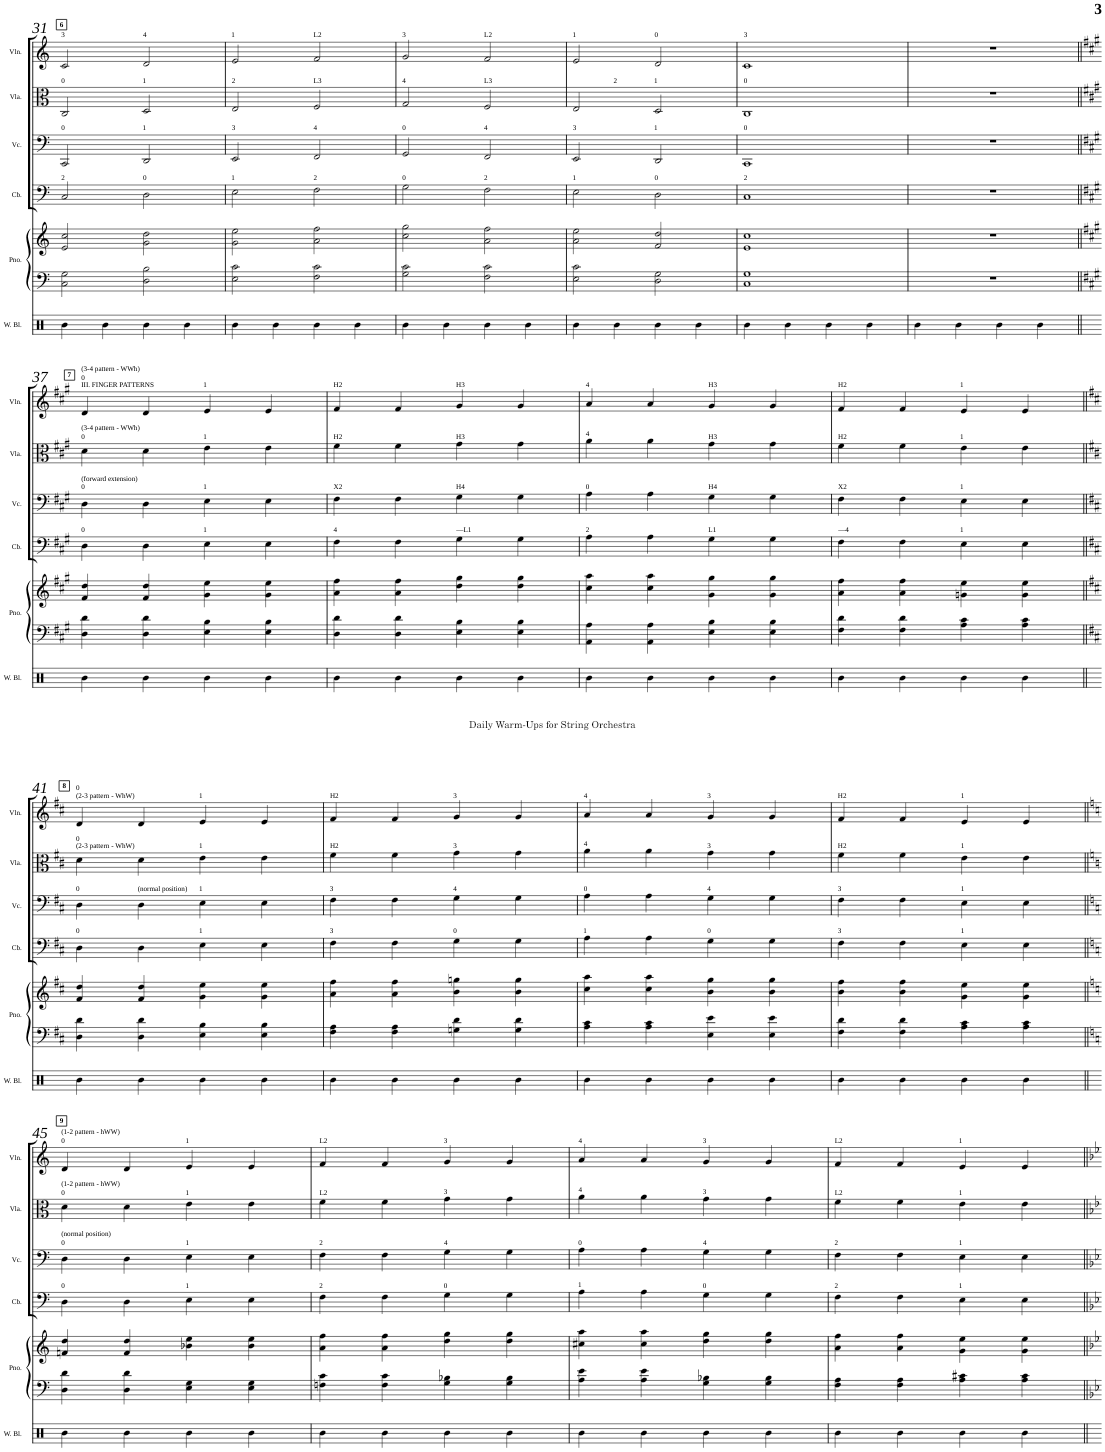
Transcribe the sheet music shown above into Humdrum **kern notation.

**kern	**kern	**kern	**kern	**kern	**kern	**kern
*part6	*part5	*part5	*part4	*part3	*part2	*part1
*staff7	*staff6	*staff5	*staff4	*staff3	*staff2	*staff1
*I"Wood Blocks	*I"Piano	*	*I"Contrabass	*I"Violoncello	*I"Viola	*I"Violin
*I'W. Bl.	*I'Pno.	*	*I'Cb.	*I'Vc.	*I'Vla.	*I'Vln.
!!LO:PB:g=z
*clefX	*clefF4	*clefG2	*clefF4	*clefF4	*clefC3	*clefG2
*	*	*	*Trd7c12	*	*	*
*k[]	*k[]	*k[]	*k[]	*k[]	*k[]	*k[]
*C:	*C:	*C:	*C:	*C:	*C:	*C:
*M4/4	*M4/4	*M4/4	*M4/4	*M4/4	*M4/4	*M4/4
!!LO:REH:place=s1:a:B:cj:t=6
=31	=31	=31	=31	=31	=31	=31
!	!	!	!	!	!	!LO:TX:a:t=3
!	!	!	!	!	!LO:TX:a:t=0	!
!	!	!	!	!LO:TX:a:t=0	!	!
!	!	!	!LO:TX:a:t=2	!	!	!
4R\	2C\ 2G\	2e/ 2cc/	2C/	2CC/	2C/	2c/
4R\	.	.	.	.	.	.
!	!	!	!	!	!	!LO:TX:a:t=4
!	!	!	!	!	!LO:TX:a:t=1	!
!	!	!	!	!LO:TX:a:t=1	!	!
!	!	!	!LO:TX:a:t=0	!	!	!
4R\	2D\ 2B\	2g\ 2dd\	2D\	2DD/	2D/	2d/
4R\	.	.	.	.	.	.
=32	=32	=32	=32	=32	=32	=32
!	!	!	!	!	!	!LO:TX:a:t=1
!	!	!	!	!	!LO:TX:a:t=2	!
!	!	!	!	!LO:TX:a:t=3	!	!
!	!	!	!LO:TX:a:t=1	!	!	!
4R\	2E\ 2c\	2g\ 2ee\	2E\	2EE/	2E/	2e/
4R\	.	.	.	.	.	.
!	!	!	!	!	!	!LO:TX:a:t=L2
!	!	!	!	!	!LO:TX:a:t=L3	!
!	!	!	!	!LO:TX:a:t=4	!	!
!	!	!	!LO:TX:a:t=2	!	!	!
4R\	2F\ 2c\	2a\ 2ff\	2F\	2FF/	2F/	2f/
4R\	.	.	.	.	.	.
=33	=33	=33	=33	=33	=33	=33
!	!	!	!	!	!	!LO:TX:a:t=3
!	!	!	!	!	!LO:TX:a:t=4	!
!	!	!	!	!LO:TX:a:t=0	!	!
!	!	!	!LO:TX:a:t=0	!	!	!
4R\	2G\ 2c\	2cc\ 2gg\	2G\	2GG/	2G/	2g/
4R\	.	.	.	.	.	.
!	!	!	!	!	!	!LO:TX:a:t=L2
!	!	!	!	!	!LO:TX:a:t=L3	!
!	!	!	!	!LO:TX:a:t=4	!	!
!	!	!	!LO:TX:a:t=2	!	!	!
4R\	2F\ 2c\	2a\ 2ff\	2F\	2FF/	2F/	2f/
4R\	.	.	.	.	.	.
=34	=34	=34	=34	=34	=34	=34
!	!	!	!	!	!	!LO:TX:a:t=1
!	!	!	!	!LO:TX:a:t=3	!	!
!	!	!	!LO:TX:a:t=1	!	!	!
*	*	*	*	*	*^	*
4R\	2E\ 2c\	2a\ 2ee\	2E\	2EE/	2E/	4ryy	2e/
!	!	!	!	!	!	!LO:TX:a:t=2	!
4R\	.	.	.	.	.	2.ryy	.
!	!	!	!	!	!	!	!LO:TX:a:t=0
!	!	!	!	!	!LO:TX:a:t=1	!	!
!	!	!	!	!LO:TX:a:t=1	!	!	!
!	!	!	!LO:TX:a:t=0	!	!	!	!
4R\	2D\ 2G\	2f/ 2dd/	2D\	2DD/	2D/	.	2d/
4R\	.	.	.	.	.	.	.
=35	=35	=35	=35	=35	=35	=35	=35
!	!	!	!	!	!	!	!LO:TX:a:t=3
!	!	!	!	!	!LO:TX:a:t=0	!	!
!	!	!	!	!LO:TX:a:t=0	!	!	!
!	!	!	!LO:TX:a:t=2	!	!	!	!
*	*	*	*	*	*v	*v	*
4R\	1C 1G	1e 1cc	1C	1CC	1C	1c
4R\	.	.	.	.	.	.
4R\	.	.	.	.	.	.
4R\	.	.	.	.	.	.
=36	=36	=36	=36	=36	=36	=36
4R\	1r	1r	1r	1r	1r	1r
4R\	.	.	.	.	.	.
4R\	.	.	.	.	.	.
4R\	.	.	.	.	.	.
!!LO:LB:g=z
!!LO:REH:place=s1:a:B:cj:t=7
=37||	=37||	=37||	=37||	=37||	=37||	=37||
*k[f#c#g#]	*k[f#c#g#]	*k[f#c#g#]	*k[f#c#g#]	*k[f#c#g#]	*k[f#c#g#]	*k[f#c#g#]
*A:	*A:	*A:	*A:	*A:	*A:	*A:
!	!	!	!	!	!	!LO:TX:a:t=III. FINGER PATTERNS
!	!	!	!	!	!	!LO:TX:a:t=0
!	!	!	!	!	!	!LO:TX:a:t=(3-4 pattern - WWh)
!	!	!	!	!	!LO:TX:a:t=0	!
!	!	!	!	!	!LO:TX:a:t=(3-4 pattern - WWh)	!
!	!	!	!	!LO:TX:a:t=0	!	!
!	!	!	!	!LO:TX:a:t=(forward extension)	!	!
!	!	!	!LO:TX:a:t=0	!	!	!
4R\	4D\ 4d\	4f#/ 4dd/	4D\	4D\	4d\	4d/
4R\	4D\ 4d\	4f#/ 4dd/	4D\	4D\	4d\	4d/
!	!	!	!	!	!	!LO:TX:a:t=1
!	!	!	!	!	!LO:TX:a:t=1	!
!	!	!	!	!LO:TX:a:t=1	!	!
!	!	!	!LO:TX:a:t=1	!	!	!
4R\	4E\ 4B\	4g#\ 4ee\	4E\	4E\	4e\	4e/
4R\	4E\ 4B\	4g#\ 4ee\	4E\	4E\	4e\	4e/
=38	=38	=38	=38	=38	=38	=38
!	!	!	!	!	!	!LO:TX:a:t=H2
!	!	!	!	!	!LO:TX:a:t=H2	!
!	!	!	!	!LO:TX:a:t=X2	!	!
!	!	!	!LO:TX:a:t=4	!	!	!
4R\	4D\ 4d\	4a\ 4ff#\	4F#\	4F#\	4f#\	4f#/
4R\	4D\ 4d\	4a\ 4ff#\	4F#\	4F#\	4f#\	4f#/
!	!	!	!	!	!	!LO:TX:a:t=H3
!	!	!	!	!	!LO:TX:a:t=H3	!
!	!	!	!	!LO:TX:a:t=H4	!	!
!	!	!	!LO:TX:a:t=—L1	!	!	!
4R\	4E\ 4B\	4dd\ 4gg#\	4G#\	4G#\	4g#\	4g#/
4R\	4E\ 4B\	4dd\ 4gg#\	4G#\	4G#\	4g#\	4g#/
=39	=39	=39	=39	=39	=39	=39
!	!	!	!	!	!	!LO:TX:a:t=4
!	!	!	!	!	!LO:TX:a:t=4	!
!	!	!	!	!LO:TX:a:t=0	!	!
!	!	!	!LO:TX:a:t=2	!	!	!
4R\	4AA\ 4A\	4cc#\ 4aa\	4A\	4A\	4a\	4a/
4R\	4AA\ 4A\	4cc#\ 4aa\	4A\	4A\	4a\	4a/
!	!	!	!	!	!	!LO:TX:a:t=H3
!	!	!	!	!	!LO:TX:a:t=H3	!
!	!	!	!	!LO:TX:a:t=H4	!	!
!	!	!	!LO:TX:a:t=L1	!	!	!
4R\	4E\ 4B\	4g#\ 4gg#\	4G#\	4G#\	4g#\	4g#/
4R\	4E\ 4B\	4g#\ 4gg#\	4G#\	4G#\	4g#\	4g#/
=40	=40	=40	=40	=40	=40	=40
!	!	!	!	!	!	!LO:TX:a:t=H2
!	!	!	!	!	!LO:TX:a:t=H2	!
!	!	!	!	!LO:TX:a:t=X2	!	!
!	!	!	!LO:TX:a:t=—4	!	!	!
4R\	4F#\ 4d\	4a\ 4ff#\	4F#\	4F#\	4f#\	4f#/
4R\	4F#\ 4d\	4a\ 4ff#\	4F#\	4F#\	4f#\	4f#/
!	!	!	!	!	!	!LO:TX:a:t=1
!	!	!	!	!	!LO:TX:a:t=1	!
!	!	!	!	!LO:TX:a:t=1	!	!
!	!	!	!LO:TX:a:t=1	!	!	!
4R\	4A\ 4c#\	4gn\ 4ee\	4E\	4E\	4e\	4e/
4R\	4A\ 4c#\	4g\ 4ee\	4E\	4E\	4e\	4e/
!!LO:LB:g=z
!!LO:REH:place=s1:a:B:cj:t=8
=41||	=41||	=41||	=41||	=41||	=41||	=41||
*k[f#c#]	*k[f#c#]	*k[f#c#]	*k[f#c#]	*k[f#c#]	*k[f#c#]	*k[f#c#]
*D:	*D:	*D:	*D:	*D:	*D:	*D:
!	!	!	!	!	!	!LO:TX:a:t=(2-3 pattern - WhW)
!	!	!	!	!	!	!LO:TX:a:t=0
!	!	!	!	!	!LO:TX:a:t=(2-3 pattern - WhW)	!
!	!	!	!	!	!LO:TX:a:t=0	!
!	!	!	!	!LO:TX:a:t=0	!	!
!	!	!	!LO:TX:a:t=0	!	!	!
4R\	4D\ 4d\	4f#/ 4dd/	4D\	4D\	4d\	4d/
!	!	!	!	!LO:TX:a:t=(normal position)	!	!
4R\	4D\ 4d\	4f#/ 4dd/	4D\	4D\	4d\	4d/
!	!	!	!	!	!	!LO:TX:a:t=1
!	!	!	!	!	!LO:TX:a:t=1	!
!	!	!	!	!LO:TX:a:t=1	!	!
!	!	!	!LO:TX:a:t=1	!	!	!
4R\	4E\ 4B\	4g\ 4ee\	4E\	4E\	4e\	4e/
4R\	4E\ 4B\	4g\ 4ee\	4E\	4E\	4e\	4e/
=42	=42	=42	=42	=42	=42	=42
!	!	!	!	!	!	!LO:TX:a:t=H2
!	!	!	!	!	!LO:TX:a:t=H2	!
!	!	!	!	!LO:TX:a:t=3	!	!
!	!	!	!LO:TX:a:t=3	!	!	!
4R\	4F#\ 4A\	4a\ 4ff#\	4F#\	4F#\	4f#\	4f#/
4R\	4F#\ 4A\	4a\ 4ff#\	4F#\	4F#\	4f#\	4f#/
!	!	!	!	!	!	!LO:TX:a:t=3
!	!	!	!	!	!LO:TX:a:t=3	!
!	!	!	!	!LO:TX:a:t=4	!	!
!	!	!	!LO:TX:a:t=0	!	!	!
4R\	4Gn\ 4d\	4b\ 4ggn\	4G\	4G\	4g\	4g/
4R\	4G\ 4d\	4b\ 4gg\	4G\	4G\	4g\	4g/
=43	=43	=43	=43	=43	=43	=43
!	!	!	!	!	!	!LO:TX:a:t=4
!	!	!	!	!	!LO:TX:a:t=4	!
!	!	!	!	!LO:TX:a:t=0	!	!
!	!	!	!LO:TX:a:t=1	!	!	!
4R\	4A\ 4c#\	4cc#\ 4aa\	4A\	4A\	4a\	4a/
4R\	4A\ 4c#\	4cc#\ 4aa\	4A\	4A\	4a\	4a/
!	!	!	!	!	!	!LO:TX:a:t=3
!	!	!	!	!	!LO:TX:a:t=3	!
!	!	!	!	!LO:TX:a:t=4	!	!
!	!	!	!LO:TX:a:t=0	!	!	!
4R\	4E\ 4e\	4b\ 4gg\	4G\	4G\	4g\	4g/
4R\	4E\ 4e\	4b\ 4gg\	4G\	4G\	4g\	4g/
=44	=44	=44	=44	=44	=44	=44
!	!	!	!	!	!	!LO:TX:a:t=H2
!	!	!	!	!	!LO:TX:a:t=H2	!
!	!	!	!	!LO:TX:a:t=3	!	!
!	!	!	!LO:TX:a:t=3	!	!	!
4R\	4F#\ 4d\	4b\ 4ff#\	4F#\	4F#\	4f#\	4f#/
4R\	4F#\ 4d\	4b\ 4ff#\	4F#\	4F#\	4f#\	4f#/
!	!	!	!	!	!	!LO:TX:a:t=1
!	!	!	!	!	!LO:TX:a:t=1	!
!	!	!	!	!LO:TX:a:t=1	!	!
!	!	!	!LO:TX:a:t=1	!	!	!
4R\	4A\ 4c#\	4g\ 4ee\	4E\	4E\	4e\	4e/
4R\	4A\ 4c#\	4g\ 4ee\	4E\	4E\	4e\	4e/
!!LO:LB:g=z
!!LO:REH:place=s1:a:B:cj:t=9
=45||	=45||	=45||	=45||	=45||	=45||	=45||
*k[]	*k[]	*k[]	*k[]	*k[]	*k[]	*k[]
*C:	*C:	*C:	*C:	*C:	*C:	*C:
!	!	!	!	!	!	!LO:TX:a:t=0
!	!	!	!	!	!	!LO:TX:a:t=(1-2 pattern - hWW)
!	!	!	!	!	!LO:TX:a:t=0	!
!	!	!	!	!	!LO:TX:a:t=(1-2 pattern - hWW)	!
!	!	!	!	!LO:TX:a:t=0	!	!
!	!	!	!	!LO:TX:a:t=(normal position)	!	!
!	!	!	!LO:TX:a:t=0	!	!	!
4R\	4D\ 4d\	4fn/ 4dd/	4D\	4D\	4d\	4d/
4R\	4D\ 4d\	4f/ 4dd/	4D\	4D\	4d\	4d/
!	!	!	!	!	!	!LO:TX:a:t=1
!	!	!	!	!	!LO:TX:a:t=1	!
!	!	!	!	!LO:TX:a:t=1	!	!
!	!	!	!LO:TX:a:t=1	!	!	!
4R\	4E\ 4G\	4b-X\ 4ee\	4E\	4E\	4e\	4e/
4R\	4E\ 4G\	4b-\ 4ee\	4E\	4E\	4e\	4e/
=46	=46	=46	=46	=46	=46	=46
!	!	!	!	!	!	!LO:TX:a:t=L2
!	!	!	!	!	!LO:TX:a:t=L2	!
!	!	!	!	!LO:TX:a:t=2	!	!
!	!	!	!LO:TX:a:t=2	!	!	!
4R\	4Fn\ 4c\	4a\ 4ff\	4F\	4F\	4f\	4f/
4R\	4F\ 4c\	4a\ 4ff\	4F\	4F\	4f\	4f/
!	!	!	!	!	!	!LO:TX:a:t=3
!	!	!	!	!	!LO:TX:a:t=3	!
!	!	!	!	!LO:TX:a:t=4	!	!
!	!	!	!LO:TX:a:t=0	!	!	!
4R\	4G\ 4B-X\	4dd\ 4gg\	4G\	4G\	4g\	4g/
4R\	4G\ 4B-\	4dd\ 4gg\	4G\	4G\	4g\	4g/
=47	=47	=47	=47	=47	=47	=47
!	!	!	!	!	!	!LO:TX:a:t=4
!	!	!	!	!	!LO:TX:a:t=4	!
!	!	!	!	!LO:TX:a:t=0	!	!
!	!	!	!LO:TX:a:t=1	!	!	!
4R\	4A\ 4e\	4cc#X\ 4aa\	4A\	4A\	4a\	4a/
4R\	4A\ 4e\	4cc#\ 4aa\	4A\	4A\	4a\	4a/
!	!	!	!	!	!	!LO:TX:a:t=3
!	!	!	!	!	!LO:TX:a:t=3	!
!	!	!	!	!LO:TX:a:t=4	!	!
!	!	!	!LO:TX:a:t=0	!	!	!
4R\	4G\ 4B-X\	4dd\ 4gg\	4G\	4G\	4g\	4g/
4R\	4G\ 4B-\	4dd\ 4gg\	4G\	4G\	4g\	4g/
=48	=48	=48	=48	=48	=48	=48
!	!	!	!	!	!	!LO:TX:a:t=L2
!	!	!	!	!	!LO:TX:a:t=L2	!
!	!	!	!	!LO:TX:a:t=2	!	!
!	!	!	!LO:TX:a:t=2	!	!	!
4R\	4F\ 4A\	4a\ 4ff\	4F\	4F\	4f\	4f/
4R\	4F\ 4A\	4a\ 4ff\	4F\	4F\	4f\	4f/
!	!	!	!	!	!	!LO:TX:a:t=1
!	!	!	!	!	!LO:TX:a:t=1	!
!	!	!	!	!LO:TX:a:t=1	!	!
!	!	!	!LO:TX:a:t=1	!	!	!
4R\	4A\ 4c#X\	4g\ 4ee\	4E\	4E\	4e\	4e/
4R\	4A\ 4c#\	4g\ 4ee\	4E\	4E\	4e\	4e/
=||	=||	=||	=||	=||	=||	=||
*-	*-	*-	*-	*-	*-	*-
